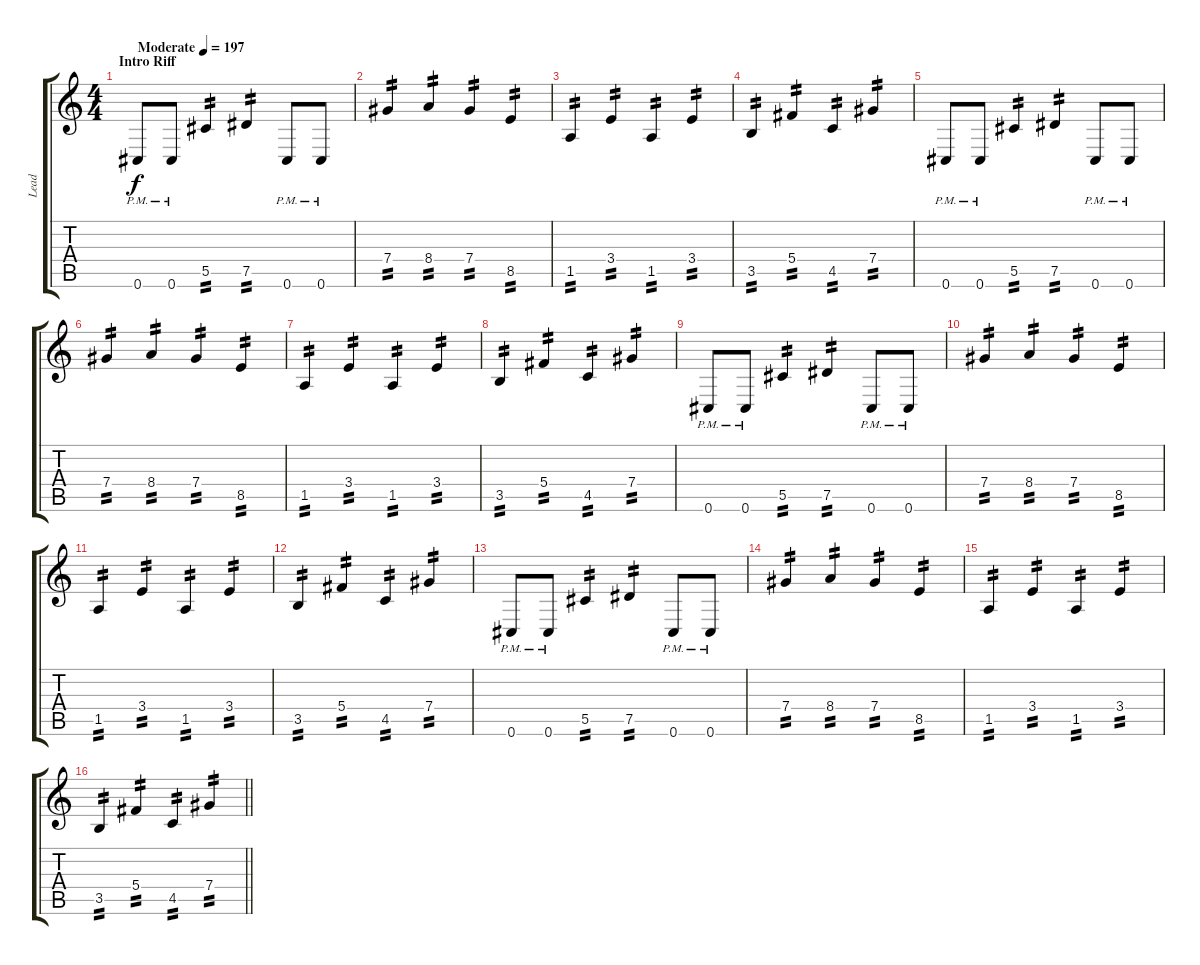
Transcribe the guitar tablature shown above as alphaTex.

\track ("Lead" "Lead") {instrument distortionguitar}
\staff {score tabs}
\tuning (Eb4 Bb3 Gb3 Db3 Ab2 Db2) {hide}
\ts (4 4)
\section ("" "Intro Riff")
\tempo (197 "Moderate")
\clef g2
\ks c
0.6{pm}.8{dy f instrument distortionguitar} 0.6{pm}.8 5.5.4{tp 2} 7.5.4{tp 2} 0.6{pm}.8 0.6{pm}.8 |
7.4.4{tp 2} 8.4.4{tp 2} 7.4.4{tp 2} 8.5.4{tp 2} |
1.5.4{tp 2} 3.4.4{tp 2} 1.5.4{tp 2} 3.4.4{tp 2} |
3.5.4{tp 2} 5.4.4{tp 2} 4.5.4{tp 2} 7.4.4{tp 2} |
0.6{pm}.8 0.6{pm}.8 5.5.4{tp 2} 7.5.4{tp 2} 0.6{pm}.8 0.6{pm}.8 |
7.4.4{tp 2} 8.4.4{tp 2} 7.4.4{tp 2} 8.5.4{tp 2} |
1.5.4{tp 2} 3.4.4{tp 2} 1.5.4{tp 2} 3.4.4{tp 2} |
3.5.4{tp 2} 5.4.4{tp 2} 4.5.4{tp 2} 7.4.4{tp 2} |
0.6{pm}.8 0.6{pm}.8 5.5.4{tp 2} 7.5.4{tp 2} 0.6{pm}.8 0.6{pm}.8 |
7.4.4{tp 2} 8.4.4{tp 2} 7.4.4{tp 2} 8.5.4{tp 2} |
1.5.4{tp 2} 3.4.4{tp 2} 1.5.4{tp 2} 3.4.4{tp 2} |
3.5.4{tp 2} 5.4.4{tp 2} 4.5.4{tp 2} 7.4.4{tp 2} |
0.6{pm}.8 0.6{pm}.8 5.5.4{tp 2} 7.5.4{tp 2} 0.6{pm}.8 0.6{pm}.8 |
7.4.4{tp 2} 8.4.4{tp 2} 7.4.4{tp 2} 8.5.4{tp 2} |
1.5.4{tp 2} 3.4.4{tp 2} 1.5.4{tp 2} 3.4.4{tp 2} |
\barLineRight lightlight
3.5.4{tp 2} 5.4.4{tp 2} 4.5.4{tp 2} 7.4.4{tp 2}
